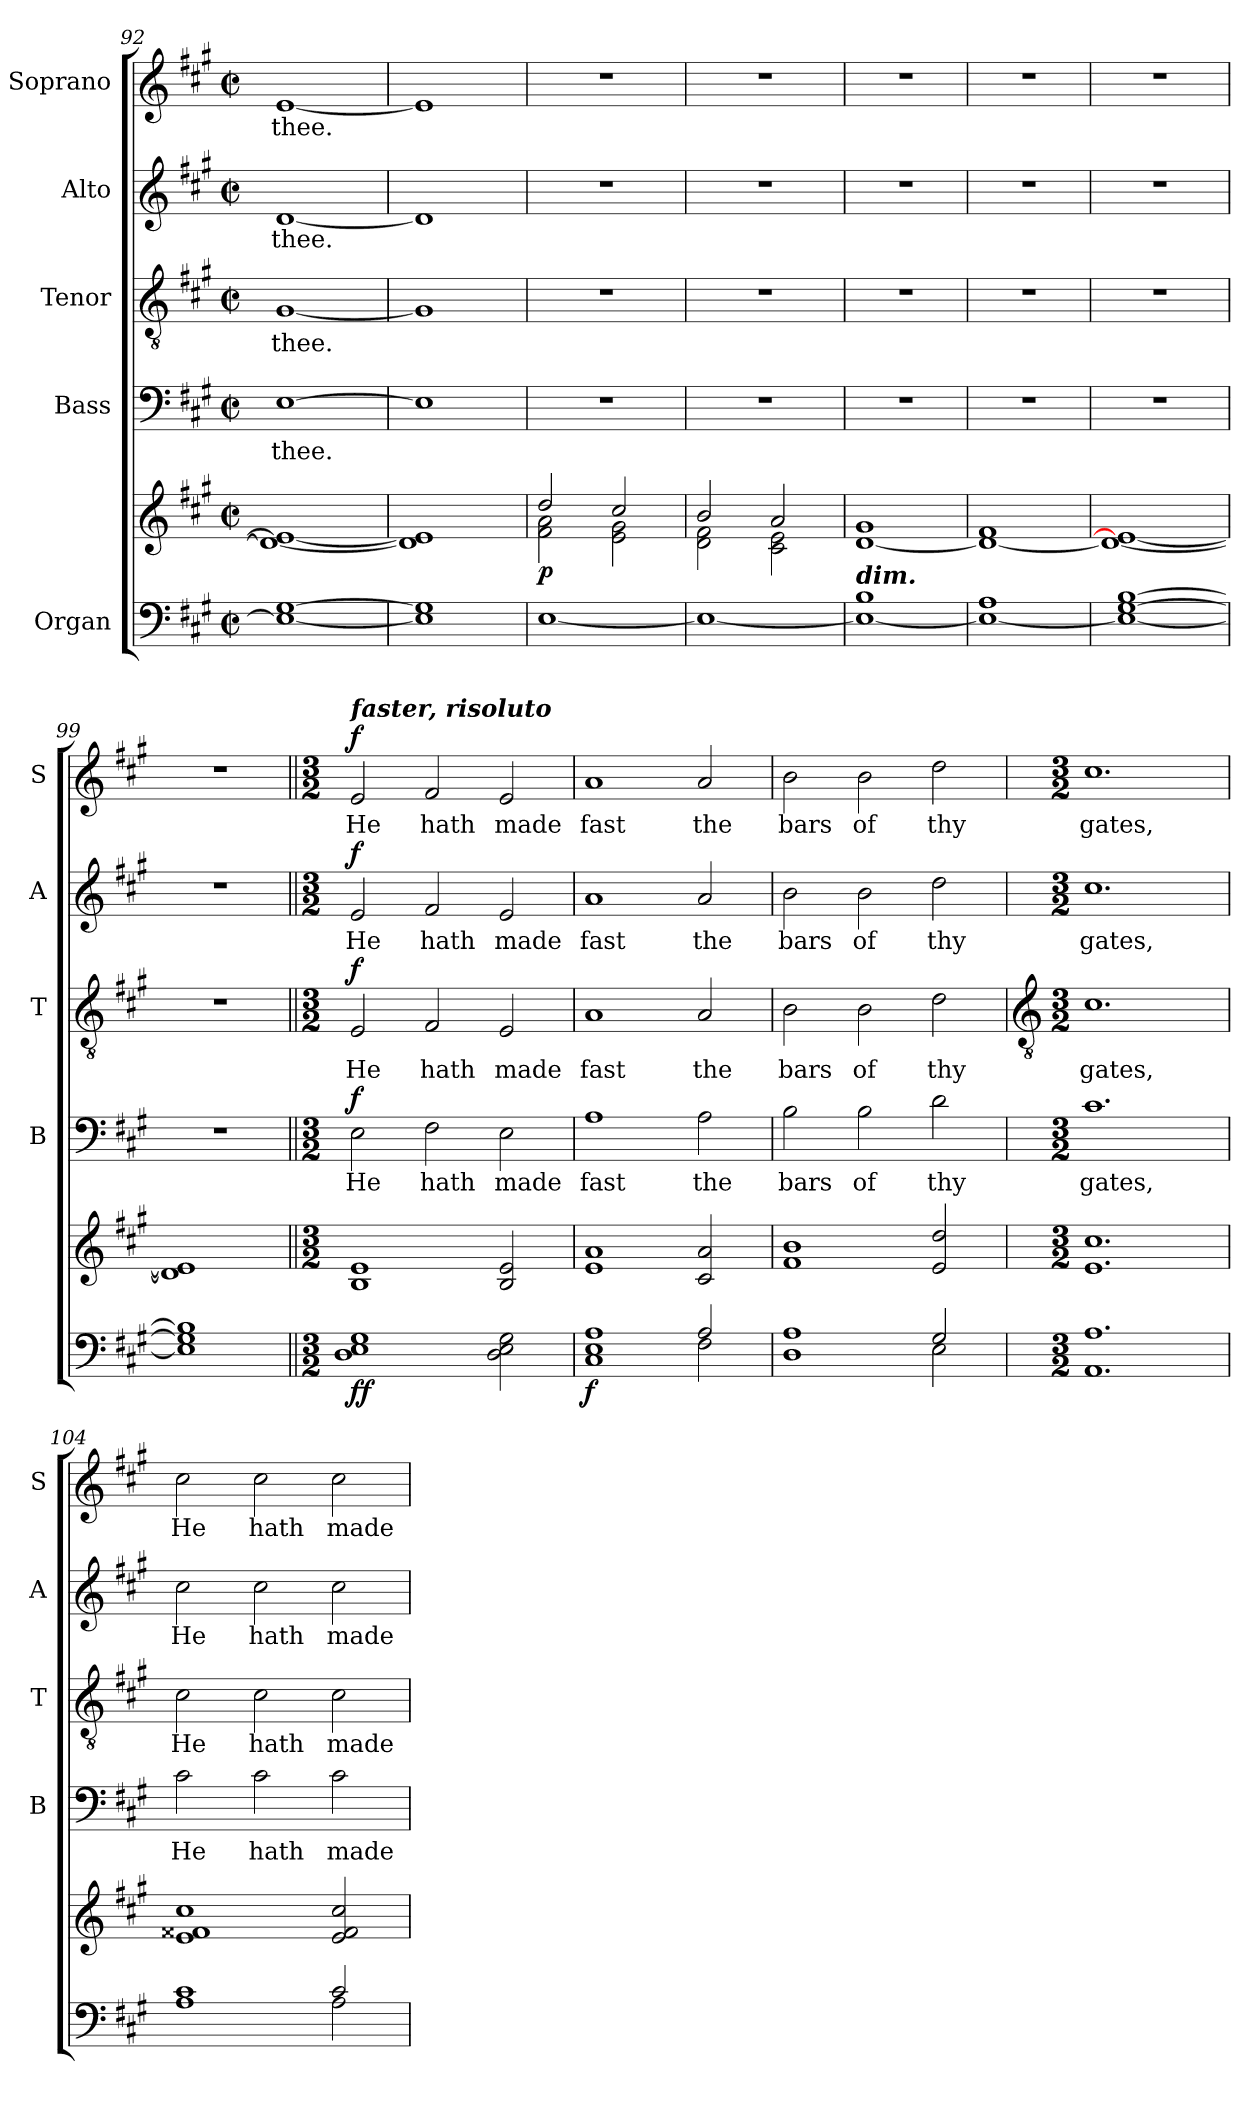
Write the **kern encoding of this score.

**kern	**kern	**dynam	**kern	**text	**dynam	**kern	**text	**dynam	**kern	**text	**dynam	**kern	**text	**dynam
*part5	*part5	*part5	*part4	*part4	*part4	*part3	*part3	*part3	*part2	*part2	*part2	*part1	*part1	*part1
*staff6	*staff5	*staff5/6	*staff4	*staff4	*staff4	*staff3	*staff3	*staff3	*staff2	*staff2	*staff2	*staff1	*staff1	*staff1
*I"Organ	*	*	*I"Bass	*	*	*I"Tenor	*	*	*I"Alto	*	*	*I"Soprano	*	*
*	*	*	*I'B	*	*	*I'T	*	*	*I'A	*	*	*I'S	*	*
*clefF4	*clefG2	*	*clefF4	*	*	*clefGv2	*	*	*clefG2	*	*	*clefG2	*	*
*k[f#c#g#]	*k[f#c#g#]	*	*k[f#c#g#]	*	*	*k[f#c#g#]	*	*	*k[f#c#g#]	*	*	*k[f#c#g#]	*	*
*A:	*A:	*	*A:	*	*	*A:	*	*	*A:	*	*	*A:	*	*
*M2/2	*M2/2	*	*M2/2	*	*	*M2/2	*	*	*M2/2	*	*	*M2/2	*	*
*met(c|)	*met(c|)	*	*met(c|)	*	*	*met(c|)	*	*	*met(c|)	*	*	*met(c|)	*	*
=92	=92	=92	=92	=92	=92	=92	=92	=92	=92	=92	=92	=92	=92	=92
*^	*^	*	*	*	*	*	*	*	*	*	*	*	*	*
!	!	!	!	!	!	!LO:LY:b	!	!	!LO:LY:b	!	!	!LO:LY:b	!	!	!LO:LY:b	!
[1G#/	1E\_	1ryy	1d\_ 1e\_	.	[1E	thee.	.	[1G#	thee.	.	[1d	thee.	.	[1e	thee.	.
=93	=93	=93	=93	=93	=93	=93	=93	=93	=93	=93	=93	=93	=93	=93	=93	=93
1G#/]	1E\]	1ryy	1d\] 1e\]	.	1E]	.	.	1G#]	.	.	1d]	.	.	1e]	.	.
=94	=94	=94	=94	=94	=94	=94	=94	=94	=94	=94	=94	=94	=94	=94	=94	=94
!	!	!	!	!LO:DY:b	!	!	!	!	!	!	!	!	!	!	!	!
1ryy	[1E\	2dd/	2f#\ 2a\	p	1r	.	.	1r	.	.	1r	.	.	1r	.	.
.	.	2cc#/	2e\ 2g#\	.	.	.	.	.	.	.	.	.	.	.	.	.
=95	=95	=95	=95	=95	=95	=95	=95	=95	=95	=95	=95	=95	=95	=95	=95	=95
1ryy	1E\_	2b/	2d\ 2f#\	.	1r	.	.	1r	.	.	1r	.	.	1r	.	.
.	.	2a/	2c#\ 2e\	.	.	.	.	.	.	.	.	.	.	.	.	.
=96	=96	=96	=96	=96	=96	=96	=96	=96	=96	=96	=96	=96	=96	=96	=96	=96
!LO:TX:a:Bi:t=dim.	!	!	!	!	!	!	!	!	!	!	!	!	!	!	!	!
1B/	1E\_	1g#/	[1d\	.	1r	.	.	1r	.	.	1r	.	.	1r	.	.
=97	=97	=97	=97	=97	=97	=97	=97	=97	=97	=97	=97	=97	=97	=97	=97	=97
1A/	1E\_	1f#/	1d\_	.	1r	.	.	1r	.	.	1r	.	.	1r	.	.
=98	=98	=98	=98	=98	=98	=98	=98	=98	=98	=98	=98	=98	=98	=98	=98	=98
[1G#/ [1B/	1E\_	1ryy	1d\_ 1e\_	.	1r	.	.	1r	.	.	1r	.	.	1r	.	.
=99	=99	=99	=99	=99	=99	=99	=99	=99	=99	=99	=99	=99	=99	=99	=99	=99
1G#/] 1B/]	1E\]	1ryy	1d\] 1e\]	.	1r	.	.	1r	.	.	1r	.	.	1r	.	.
*	*	*v	*v	*	*	*	*	*	*	*	*	*	*	*	*	*
=100||	=100||	=100||	=100||	=100||	=100||	=100||	=100||	=100||	=100||	=100||	=100||	=100||	=100||	=100||	=100||
*M3/2	*	*M3/2	*	*M3/2	*	*	*M3/2	*	*	*M3/2	*	*	*M3/2	*	*
*	*	*MM240	*	*	*	*	*	*	*	*	*	*	*	*	*
*	*	*^	*	*	*	*	*	*	*	*	*	*	*	*	*
!	!	!	!	!	!	!	!	!	!	!	!	!	!	!LO:TX:a:Bi:t=faster, risoluto	!	!
!	!	!LO:TX:a:Bi:t=faster, risoluto	!	!	!	!	!	!	!	!	!	!	!	!	!	!
!	!	!	!	!LO:DY:b=2	!	!LO:LY:b	!	!	!LO:LY:b	!	!	!LO:LY:b	!	!	!LO:LY:b	!
!	!	!	!	!LO:DY:n=1:b	!	!	!LO:DY:b	!	!	!LO:DY:b	!	!	!LO:DY:b	!	!	!LO:DY:b
*	*	*v	*v	*	*	*	*	*	*	*	*	*	*	*	*	*
1.ryy	1D\ 1E\ 1G#\	1B/ 1e/	f f	2E	He	f	2E	He	f	2e	He	f	2e	He	f
!	!	!	!	!	!LO:LY:b	!	!	!LO:LY:b	!	!	!LO:LY:b	!	!	!LO:LY:b	!
.	.	.	.	2F#	hath	.	2F#	hath	.	2f#	hath	.	2f#	hath	.
!	!	!	!	!	!LO:LY:b	!	!	!LO:LY:b	!	!	!LO:LY:b	!	!	!LO:LY:b	!
.	2D\ 2E\ 2G#\	2B/ 2e/	.	2E	made	.	2E	made	.	2e	made	.	2e	made	.
=101	=101	=101	=101	=101	=101	=101	=101	=101	=101	=101	=101	=101	=101	=101	=101
!	!	!	!LO:DY:b=2	!	!LO:LY:b	!	!	!LO:LY:b	!	!	!LO:LY:b	!	!	!LO:LY:b	!
1E/ 1A/	1C#\	1e/ 1a/	f	1A	fast	.	1A	fast	.	1a	fast	.	1a	fast	.
!	!	!	!	!	!LO:LY:b	!	!	!LO:LY:b	!	!	!LO:LY:b	!	!	!LO:LY:b	!
2A/	2F#\	2c#/ 2a/	.	2A	the	.	2A	the	.	2a	the	.	2a	the	.
=102	=102	=102	=102	=102	=102	=102	=102	=102	=102	=102	=102	=102	=102	=102	=102
!	!	!	!	!	!LO:LY:b	!	!	!LO:LY:b	!	!	!LO:LY:b	!	!	!LO:LY:b	!
1A/	1D\	1f#/ 1b/	.	2B	bars	.	2B	bars	.	2b	bars	.	2b	bars	.
!	!	!	!	!	!LO:LY:b	!	!	!LO:LY:b	!	!	!LO:LY:b	!	!	!LO:LY:b	!
.	.	.	.	2B	of	.	2B	of	.	2b	of	.	2b	of	.
!	!	!	!	!	!LO:LY:b	!	!	!LO:LY:b	!	!	!LO:LY:b	!	!	!LO:LY:b	!
2G#/	2E\	2e/ 2dd/	.	2d	thy	.	2d	thy	.	2dd	thy	.	2dd	thy	.
!!LO:LB:g=z
=103	=103	=103	=103	=103	=103	=103	=103	=103	=103	=103	=103	=103	=103	=103	=103
*	*	*	*	*	*	*	*clefGv2	*	*	*	*	*	*	*	*
*M3/2	*	*M3/2	*	*M3/2	*	*	*M3/2	*	*	*M3/2	*	*	*M3/2	*	*
*	*	*^	*	*	*	*	*	*	*	*	*	*	*	*	*
!	!	!	!LO:N:vis=1	!	!	!LO:LY:b	!	!	!LO:LY:b	!	!	!LO:LY:b	!	!	!LO:LY:b	!
1.A/	1.AA\	1.e 1.cc#	1.ryy	.	1.c#	gates,	.	1.c#	gates,	.	1.cc#	gates,	.	1.cc#	gates,	.
=104	=104	=104	=104	=104	=104	=104	=104	=104	=104	=104	=104	=104	=104	=104	=104	=104
!	!	!	!LO:N:vis=1	!	!	!LO:LY:b	!	!	!LO:LY:b	!	!	!LO:LY:b	!	!	!LO:LY:b	!
1c#/	1A\	1e 1f##X 1cc#	1.ryy	.	2c#	He	.	2c#	He	.	2cc#	He	.	2cc#	He	.
!	!	!	!	!	!	!LO:LY:b	!	!	!LO:LY:b	!	!	!LO:LY:b	!	!	!LO:LY:b	!
.	.	.	.	.	2c#	hath	.	2c#	hath	.	2cc#	hath	.	2cc#	hath	.
!	!	!	!	!	!	!LO:LY:b	!	!	!LO:LY:b	!	!	!LO:LY:b	!	!	!LO:LY:b	!
2c#/	2A\	2e 2f## 2cc#	.	.	2c#	made	.	2c#	made	.	2cc#	made	.	2cc#	made	.
*v	*v	*	*	*	*	*	*	*	*	*	*	*	*	*	*	*
*	*v	*v	*	*	*	*	*	*	*	*	*	*	*	*	*
=	=	=	=	=	=	=	=	=	=	=	=	=	=	=
*-	*-	*-	*-	*-	*-	*-	*-	*-	*-	*-	*-	*-	*-	*-
